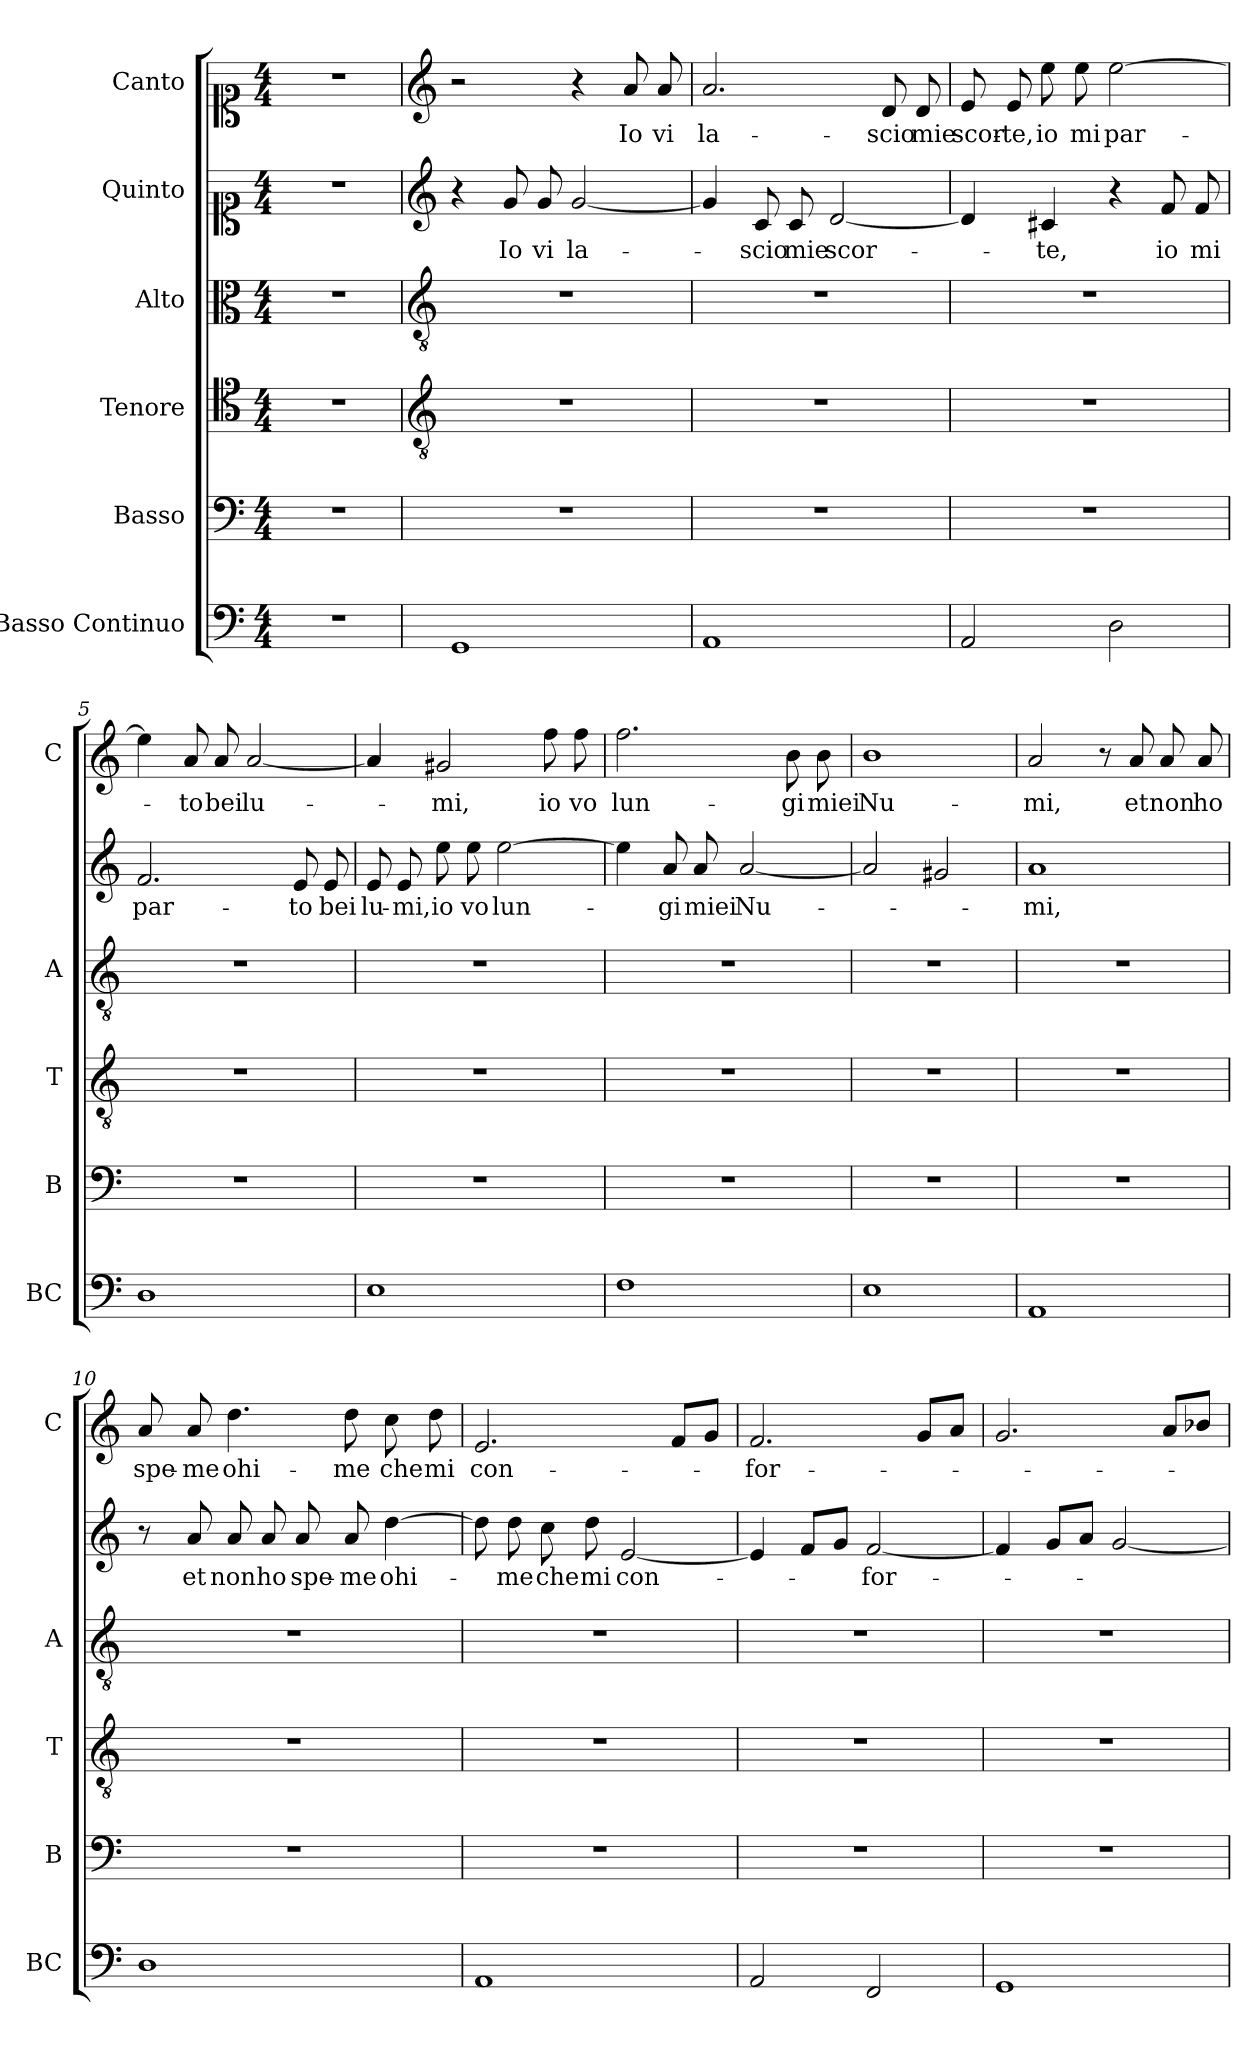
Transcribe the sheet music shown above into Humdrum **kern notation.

**kern	**kern	**kern	**kern	**kern	**text	**kern	**text
*part6	*part5	*part4	*part3	*part2	*part2	*part1	*part1
*staff6	*staff5	*staff4	*staff3	*staff2	*staff2	*staff1	*staff1
*I"Basso Continuo	*I"Basso	*I"Tenore	*I"Alto	*I"Quinto	*	*I"Canto	*
*I'BC	*I'B	*I'T	*I'A	*	*	*I'C	*
*clefF4	*clefF4	*clefC4	*clefC3	*clefC1	*	*clefC1	*
*k[]	*k[]	*k[]	*k[]	*k[]	*	*k[]	*
*C:	*C:	*C:	*C:	*C:	*	*C:	*
*M4/4	*M4/4	*M4/4	*M4/4	*M4/4	*	*M4/4	*
=1	=1	=1	=1	=1	=1	=1	=1
1r	1r	1r	1r	1r	.	1r	.
=2	=2	=2	=2	=2	=2	=2	=2
*	*	*clefGv2	*clefGv2	*clefG2	*	*clefG2	*
1GG	1r	1r	1r	4r	.	2r	.
!	!	!	!	!	!LO:LY:b	!	!
.	.	.	.	8g/	Io	.	.
!	!	!	!	!	!LO:LY:b	!	!
.	.	.	.	8g/	vi	.	.
!	!	!	!	!	!LO:LY:b	!	!
.	.	.	.	[2g/	la-	4r	.
!	!	!	!	!	!	!	!LO:LY:b
.	.	.	.	.	.	8a/	Io
!	!	!	!	!	!	!	!LO:LY:b
.	.	.	.	.	.	8a/	vi
=3	=3	=3	=3	=3	=3	=3	=3
!	!	!	!	!	!	!	!LO:LY:b
1AA	1r	1r	1r	4g/]	.	2.a/	la-
!	!	!	!	!	!LO:LY:b	!	!
.	.	.	.	8c/	-scio	.	.
!	!	!	!	!	!LO:LY:b	!	!
.	.	.	.	8c/	mie	.	.
!	!	!	!	!	!LO:LY:b	!	!
.	.	.	.	[2d/	scor-	.	.
!	!	!	!	!	!	!	!LO:LY:b
.	.	.	.	.	.	8d/	-scio
!	!	!	!	!	!	!	!LO:LY:b
.	.	.	.	.	.	8d/	mie
=4	=4	=4	=4	=4	=4	=4	=4
!	!	!	!	!	!	!	!LO:LY:b
2AA/	1r	1r	1r	4d/]	.	8e/	scor-
!	!	!	!	!	!	!	!LO:LY:b
.	.	.	.	.	.	8e/	-te,
!	!	!	!	!	!LO:LY:b	!	!LO:LY:b
.	.	.	.	4c#X/	-te,	8ee\	io
!	!	!	!	!	!	!	!LO:LY:b
.	.	.	.	.	.	8ee\	mi
!	!	!	!	!	!	!	!LO:LY:b
2D\	.	.	.	4r	.	[2ee\	par-
!	!	!	!	!	!LO:LY:b	!	!
.	.	.	.	8f/	io	.	.
!	!	!	!	!	!LO:LY:b	!	!
.	.	.	.	8f/	mi	.	.
=5	=5	=5	=5	=5	=5	=5	=5
!	!	!	!	!	!LO:LY:b	!	!
1D	1r	1r	1r	2.f/	par-	4ee\]	.
!	!	!	!	!	!	!	!LO:LY:b
.	.	.	.	.	.	8a/	-to
!	!	!	!	!	!	!	!LO:LY:b
.	.	.	.	.	.	8a/	bei
!	!	!	!	!	!	!	!LO:LY:b
.	.	.	.	.	.	[2a/	lu-
!	!	!	!	!	!LO:LY:b	!	!
.	.	.	.	8e/	-to	.	.
!	!	!	!	!	!LO:LY:b	!	!
.	.	.	.	8e/	bei	.	.
=6	=6	=6	=6	=6	=6	=6	=6
!	!	!	!	!	!LO:LY:b	!	!
1E	1r	1r	1r	8e/	lu-	4a/]	.
!	!	!	!	!	!LO:LY:b	!	!
.	.	.	.	8e/	-mi,	.	.
!	!	!	!	!	!LO:LY:b	!	!LO:LY:b
.	.	.	.	8ee\	io	2g#X/	-mi,
!	!	!	!	!	!LO:LY:b	!	!
.	.	.	.	8ee\	vo	.	.
!	!	!	!	!	!LO:LY:b	!	!
.	.	.	.	[2ee\	lun-	.	.
!	!	!	!	!	!	!	!LO:LY:b
.	.	.	.	.	.	8ff\	io
!	!	!	!	!	!	!	!LO:LY:b
.	.	.	.	.	.	8ff\	vo
!!LO:LB:g=z
=7	=7	=7	=7	=7	=7	=7	=7
!	!	!	!	!	!	!	!LO:LY:b
1F	1r	1r	1r	4ee\]	.	2.ff\	lun-
!	!	!	!	!	!LO:LY:b	!	!
.	.	.	.	8a/	-gi	.	.
!	!	!	!	!	!LO:LY:b	!	!
.	.	.	.	8a/	miei	.	.
!	!	!	!	!	!LO:LY:b	!	!
.	.	.	.	[2a/	Nu-	.	.
!	!	!	!	!	!	!	!LO:LY:b
.	.	.	.	.	.	8b\	-gi
!	!	!	!	!	!	!	!LO:LY:b
.	.	.	.	.	.	8b\	miei
=8	=8	=8	=8	=8	=8	=8	=8
!	!	!	!	!	!	!	!LO:LY:b
1E	1r	1r	1r	2a/]	.	1b	Nu-
.	.	.	.	2g#X/	.	.	.
=9	=9	=9	=9	=9	=9	=9	=9
!	!	!	!	!	!LO:LY:b	!	!LO:LY:b
1AA	1r	1r	1r	1a	-mi,	2a/	-mi,
.	.	.	.	.	.	8r	.
!	!	!	!	!	!	!	!LO:LY:b
.	.	.	.	.	.	8a/	et
!	!	!	!	!	!	!	!LO:LY:b
.	.	.	.	.	.	8a/	non
!	!	!	!	!	!	!	!LO:LY:b
.	.	.	.	.	.	8a/	ho
=10	=10	=10	=10	=10	=10	=10	=10
!	!	!	!	!	!	!	!LO:LY:b
1D	1r	1r	1r	8r	.	8a/	spe-
!	!	!	!	!	!LO:LY:b	!	!LO:LY:b
.	.	.	.	8a/	et	8a/	-me
!	!	!	!	!	!LO:LY:b	!	!LO:LY:b
.	.	.	.	8a/	non	4.dd\	ohi-
!	!	!	!	!	!LO:LY:b	!	!
.	.	.	.	8a/	ho	.	.
!	!	!	!	!	!LO:LY:b	!	!
.	.	.	.	8a/	spe-	.	.
!	!	!	!	!	!LO:LY:b	!	!LO:LY:b
.	.	.	.	8a/	-me	8dd\	-me
!	!	!	!	!	!LO:LY:b	!	!LO:LY:b
.	.	.	.	[4dd\	ohi-	8cc\	che
!	!	!	!	!	!	!	!LO:LY:b
.	.	.	.	.	.	8dd\	mi
=11	=11	=11	=11	=11	=11	=11	=11
!	!	!	!	!	!	!	!LO:LY:b
1AA	1r	1r	1r	8dd\]	.	2.e/	con-
!	!	!	!	!	!LO:LY:b	!	!
.	.	.	.	8dd\	-me	.	.
!	!	!	!	!	!LO:LY:b	!	!
.	.	.	.	8cc\	che	.	.
!	!	!	!	!	!LO:LY:b	!	!
.	.	.	.	8dd\	mi	.	.
!	!	!	!	!	!LO:LY:b	!	!
.	.	.	.	[2e/	con-	.	.
.	.	.	.	.	.	8f/L	.
.	.	.	.	.	.	8g/J	.
=12	=12	=12	=12	=12	=12	=12	=12
!	!	!	!	!	!	!	!LO:LY:b
2AA/	1r	1r	1r	4e/]	.	2.f/	-for-
.	.	.	.	8f/L	.	.	.
.	.	.	.	8g/J	.	.	.
!	!	!	!	!	!LO:LY:b	!	!
2FF/	.	.	.	[2f/	-for-	.	.
.	.	.	.	.	.	8g/L	.
.	.	.	.	.	.	8a/J	.
=13	=13	=13	=13	=13	=13	=13	=13
1GG	1r	1r	1r	4f/]	.	2.g/	.
.	.	.	.	8g/L	.	.	.
.	.	.	.	8a/J	.	.	.
.	.	.	.	[2g/	.	.	.
.	.	.	.	.	.	8a/L	.
.	.	.	.	.	.	8b-X/J	.
=	=	=	=	=	=	=	=
*-	*-	*-	*-	*-	*-	*-	*-
